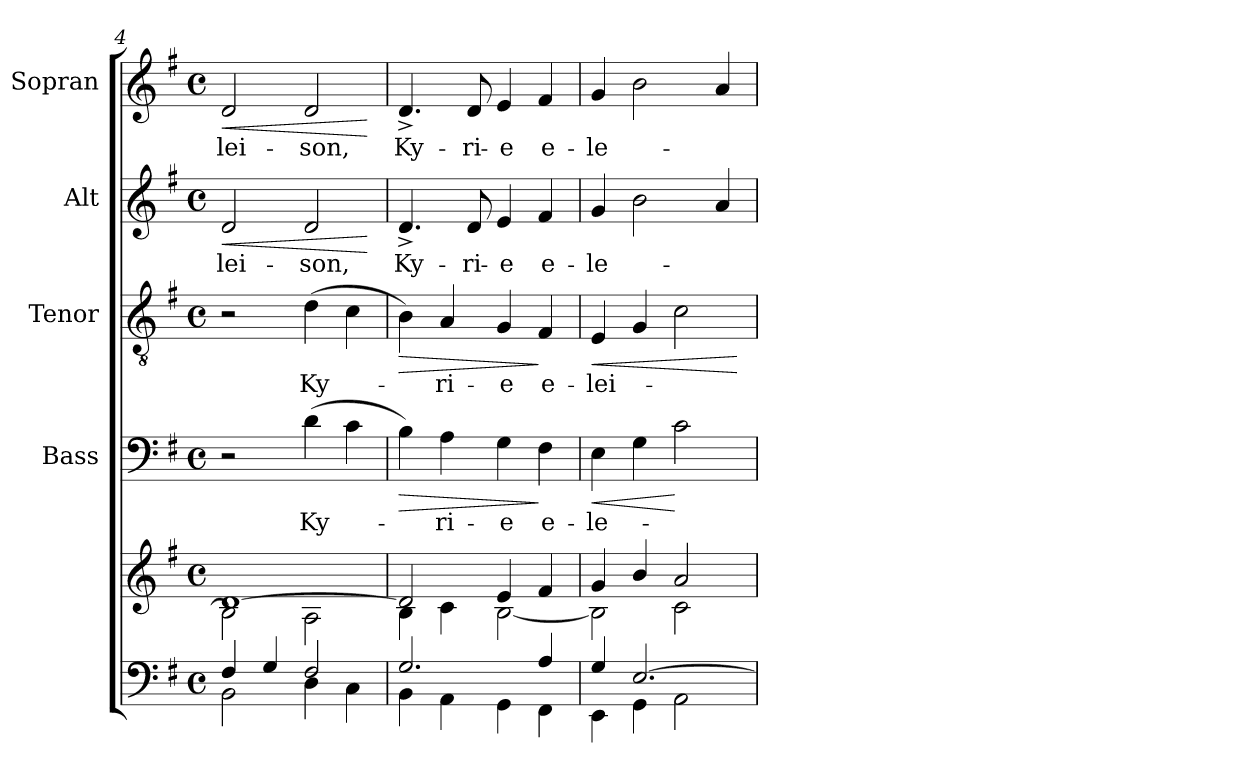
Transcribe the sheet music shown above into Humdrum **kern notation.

**kern	**kern	**kern	**text	**dynam	**kern	**text	**dynam	**kern	**text	**dynam	**kern	**text	**dynam
*part5	*part5	*part4	*part4	*part4	*part3	*part3	*part3	*part2	*part2	*part2	*part1	*part1	*part1
*staff6	*staff5	*staff4	*staff4	*staff4	*staff3	*staff3	*staff3	*staff2	*staff2	*staff2	*staff1	*staff1	*staff1
*	*	*I"Bass	*	*	*I"Tenor	*	*	*I"Alt	*	*	*I"Sopran	*	*
*	*	*I'B.	*	*	*I'T.	*	*	*I'A.	*	*	*I'S.	*	*
*clefF4	*clefG2	*clefF4	*	*	*clefGv2	*	*	*clefG2	*	*	*clefG2	*	*
*k[f#]	*k[f#]	*k[f#]	*	*	*k[f#]	*	*	*k[f#]	*	*	*k[f#]	*	*
*G:	*G:	*G:	*	*	*G:	*	*	*G:	*	*	*G:	*	*
*M4/4	*M4/4	*M4/4	*	*	*M4/4	*	*	*M4/4	*	*	*M4/4	*	*
*met(c)	*met(c)	*met(c)	*	*	*met(c)	*	*	*met(c)	*	*	*met(c)	*	*
=4	=4	=4	=4	=4	=4	=4	=4	=4	=4	=4	=4	=4	=4
*^	*^	*	*	*	*	*	*	*	*	*	*	*	*
!	!	!	!	!	!	!	!	!	!	!	!LO:LY:b	!LO:HP:b	!	!LO:LY:b	!LO:HP:b
4F#/	2BB\	[>1d	2B\]	2r	.	.	2r	.	.	2d/	-lei-	<	2d/	-lei-	<
4G/	.	.	.	.	.	.	.	.	.	.	.	.	.	.	.
!	!	!	!	!	!LO:LY:b	!	!	!LO:LY:b	!	!	!LO:LY:b	!	!	!LO:LY:b	!
2F#/	4D\	.	2A\	(>4d\	Ky-	.	(>4d\	Ky-	.	2d/	-son,	.	2d/	-son,	.
.	4C\	.	.	4c\	.	.	4c\	.	.	.	.	.	.	.	.
*v	*v	*	*	*	*	*	*	*	*	*	*	*	*	*	*
*	*v	*v	*	*	*	*	*	*	*	*	*	*	*	*
.	.	.	.	.	.	.	.	.	.	[	.	.	[
=5	=5	=5	=5	=5	=5	=5	=5	=5	=5	=5	=5	=5	=5
*^	*^	*	*	*	*	*	*	*	*	*	*	*	*
!	!	!	!	!	!	!LO:HP:b	!	!	!LO:HP:b	!	!LO:LY:b	!	!	!LO:LY:b	!
2.G/	4BB\	2d/]	4B\	4B\)	.	>	4B\)	.	>	4.d^>/	Ky-	.	4.d^>/	Ky-	.
!	!	!	!	!	!LO:LY:b	!	!	!LO:LY:b	!	!	!	!	!	!	!
.	4AA\	.	4c\	4A\	-ri-	.	4A/	-ri-	.	.	.	.	.	.	.
!	!	!	!	!	!	!	!	!	!	!	!LO:LY:b	!	!	!LO:LY:b	!
.	.	.	.	.	.	.	.	.	.	8d/	-ri-	.	8d/	-ri-	.
!	!	!	!	!	!LO:LY:b	!	!	!LO:LY:b	!	!	!LO:LY:b	!	!	!LO:LY:b	!
.	4GG\	4e/	[<2B\	4G\	-e	.	4G/	-e	.	4e/	-e	.	4e/	-e	.
!	!	!	!	!	!LO:LY:b	!	!	!LO:LY:b	!	!	!LO:LY:b	!	!	!LO:LY:b	!
4A/	4FF#\	4f#/	.	4F#\	e-	]	4F#/	e-	]	4f#/	e-	.	4f#/	e-	.
=6	=6	=6	=6	=6	=6	=6	=6	=6	=6	=6	=6	=6	=6	=6	=6
!	!	!	!	!	!LO:LY:b	!LO:HP:b	!	!LO:LY:b	!LO:HP:b	!	!LO:LY:b	!	!	!LO:LY:b	!
4G/	4EE\	4g/	2B\]	4E\	-le-	<	4E/	-lei-	<	4g/	-le-	.	4g/	-le-	.
[>2.E/	4GG\	4b/	.	4G\	.	.	4G/	.	.	2b\	.	.	2b\	.	.
.	2AA\	2a/	2c\	2c\	.	[	2c\	.	.	.	.	.	.	.	.
.	.	.	.	.	.	.	.	.	.	4a/	.	.	4a/	.	.
*v	*v	*	*	*	*	*	*	*	*	*	*	*	*	*	*
*	*v	*v	*	*	*	*	*	*	*	*	*	*	*	*
.	.	.	.	.	.	.	[	.	.	.	.	.	.
=	=	=	=	=	=	=	=	=	=	=	=	=	=
*-	*-	*-	*-	*-	*-	*-	*-	*-	*-	*-	*-	*-	*-
